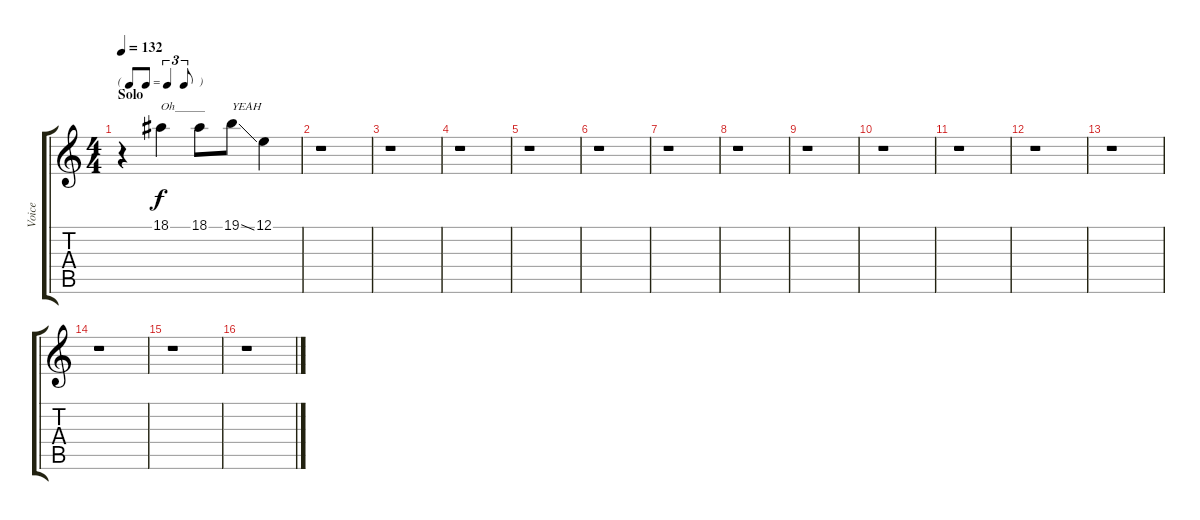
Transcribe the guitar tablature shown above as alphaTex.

\track ("Voice" "Voice") {instrument harmonica}
\staff {score tabs}
\tuning (E4 B3 G3 D3 A2 E2) {hide}
\ts (4 4)
\tf triplet8th
\section ("" "Solo")
\tempo 132
\clef g2
\ks c
r.4{dy f} 18.1.4{txt "Oh_____"} 18.1.8 19.1{ss}.8{txt "YEAH"} 12.1.4 |
r.1 |
r.1 |
r.1 |
r.1 |
r.1 |
r.1 |
r.1 |
r.1 |
r.1 |
r.1 |
r.1 |
r.1 |
r.1 |
r.1 |
r.1
